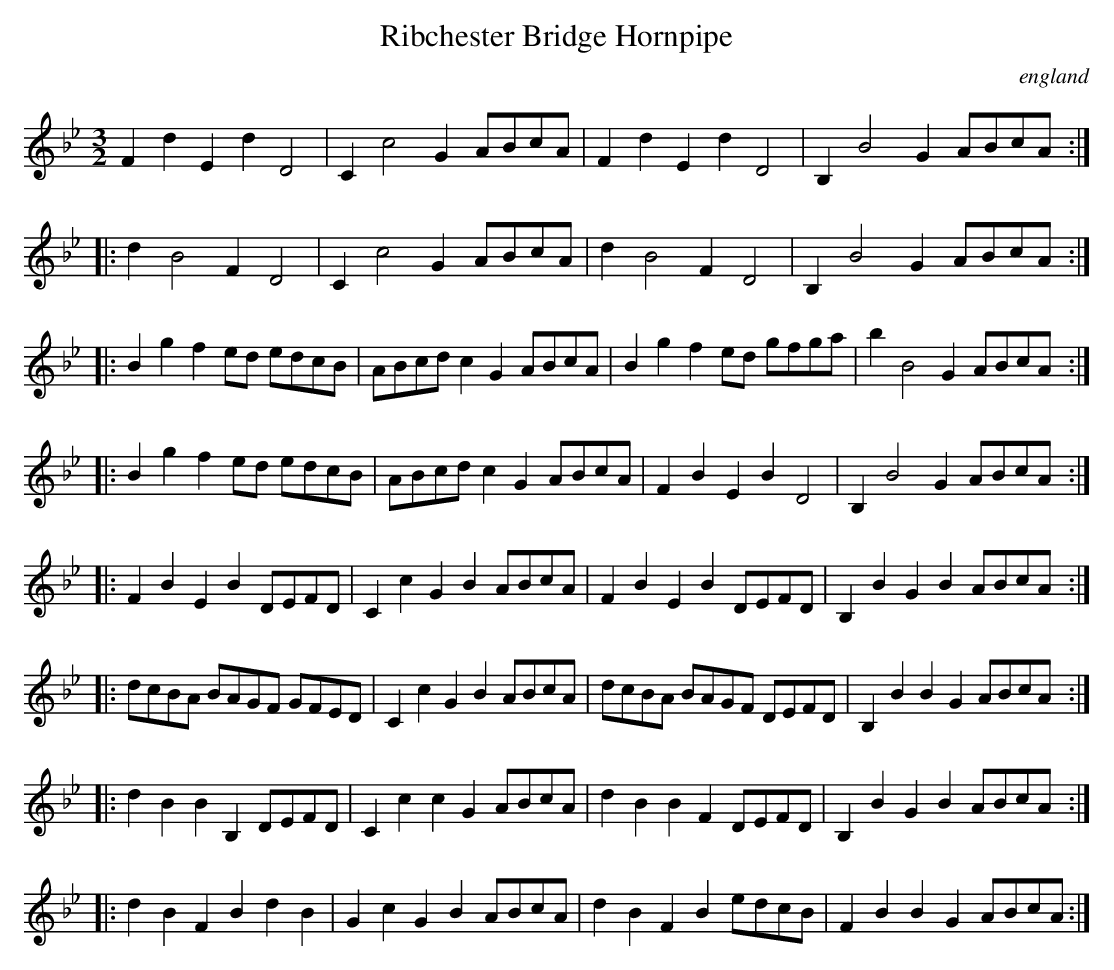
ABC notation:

X:1
T:Ribchester Bridge Hornpipe
O:england
M:3/2
K:Bb
F2d2 E2d2 D4| C2c4G2 ABcA| F2d2 E2d2 D4| B,2B4G2 ABcA::
d2B4F2 D4| C2c4G2 ABcA| d2B4F2 D4| B,2B4G2 ABcA::
B2g2 f2ed edcB| ABcd c2G2 ABcA| B2g2 f2ed gfga| b2B4G2 ABcA::
B2g2 f2ed edcB| ABcd c2G2 ABcA| F2B2 E2B2 D4| B,2B4G2 ABcA::
F2B2 E2B2 DEFD| C2c2 G2B2 ABcA| F2B2 E2B2 DEFD| B,2B2 G2B2 ABcA::
dcBA BAGF GFED| C2c2 G2B2 ABcA| dcBA BAGF DEFD| B,2B2 B2G2 ABcA::
d2B2 B2B,2 DEFD| C2c2 c2G2 ABcA| d2B2 B2F2 DEFD| B,2B2 G2B2 ABcA::
d2B2 F2B2 d2B2 | G2c2 G2B2 ABcA| d2B2 F2B2 edcB| F2B2 B2G2 ABcA:|
